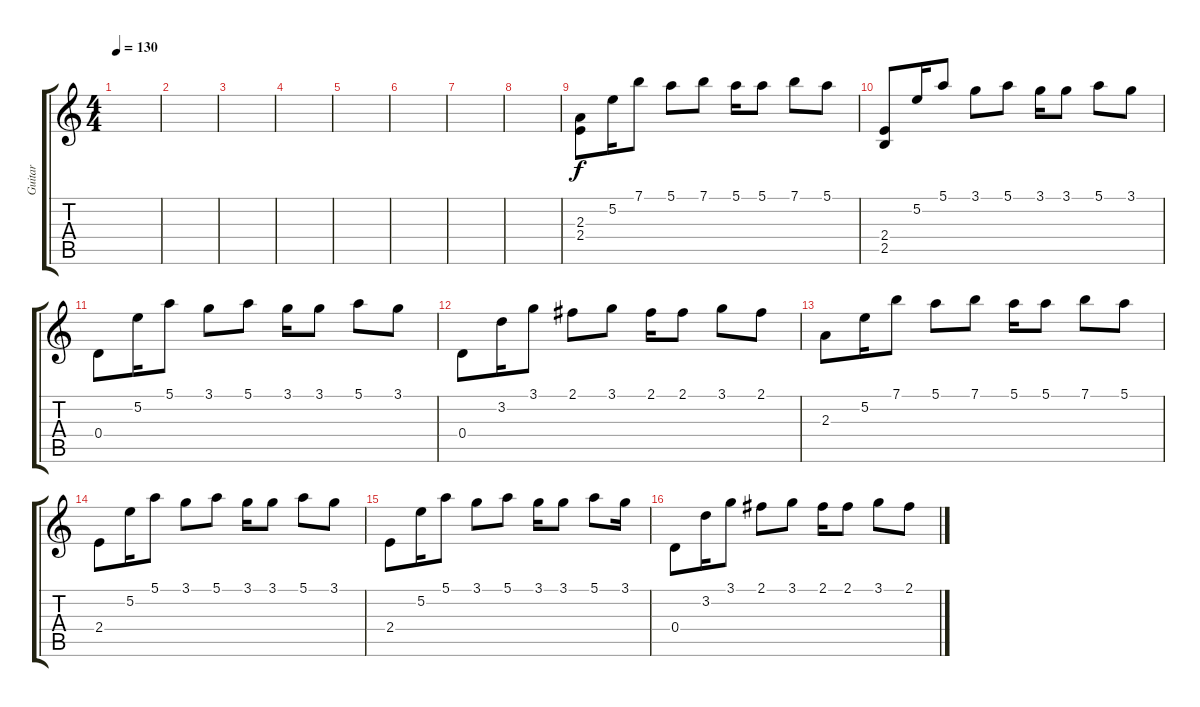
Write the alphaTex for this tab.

\track ("Guitar" "Guitar") {instrument electricguitarmuted}
\staff {score tabs}
\tuning (E4 B3 G3 D3 A2 E2) {hide}
\ts (4 4)
\tempo 130
\clef g2
\ks c
|
|
|
|
|
|
|
|
(2.3 2.4).8 5.2.16 7.1.8 5.1.8 7.1.8 5.1.16 5.1.8 7.1.8 5.1.8 |
(2.4 2.5).8 5.2.16 5.1.8 3.1.8 5.1.8 3.1.16 3.1.8 5.1.8 3.1.8 |
0.4.8 5.2.16 5.1.8 3.1.8 5.1.8 3.1.16 3.1.8 5.1.8 3.1.8 |
0.4.8 3.2.16 3.1.8 2.1.8 3.1.8 2.1.16 2.1.8 3.1.8 2.1.8 |
2.3.8 5.2.16 7.1.8 5.1.8 7.1.8 5.1.16 5.1.8 7.1.8 5.1.8 |
2.4.8 5.2.16 5.1.8 3.1.8 5.1.8 3.1.16 3.1.8 5.1.8 3.1.8 |
2.4.8 5.2.16 5.1.8 3.1.8 5.1.8 3.1.16 3.1.8 5.1.8 3.1.16 |
0.4.8 3.2.16 3.1.8 2.1.8 3.1.8 2.1.16 2.1.8 3.1.8 2.1.8
